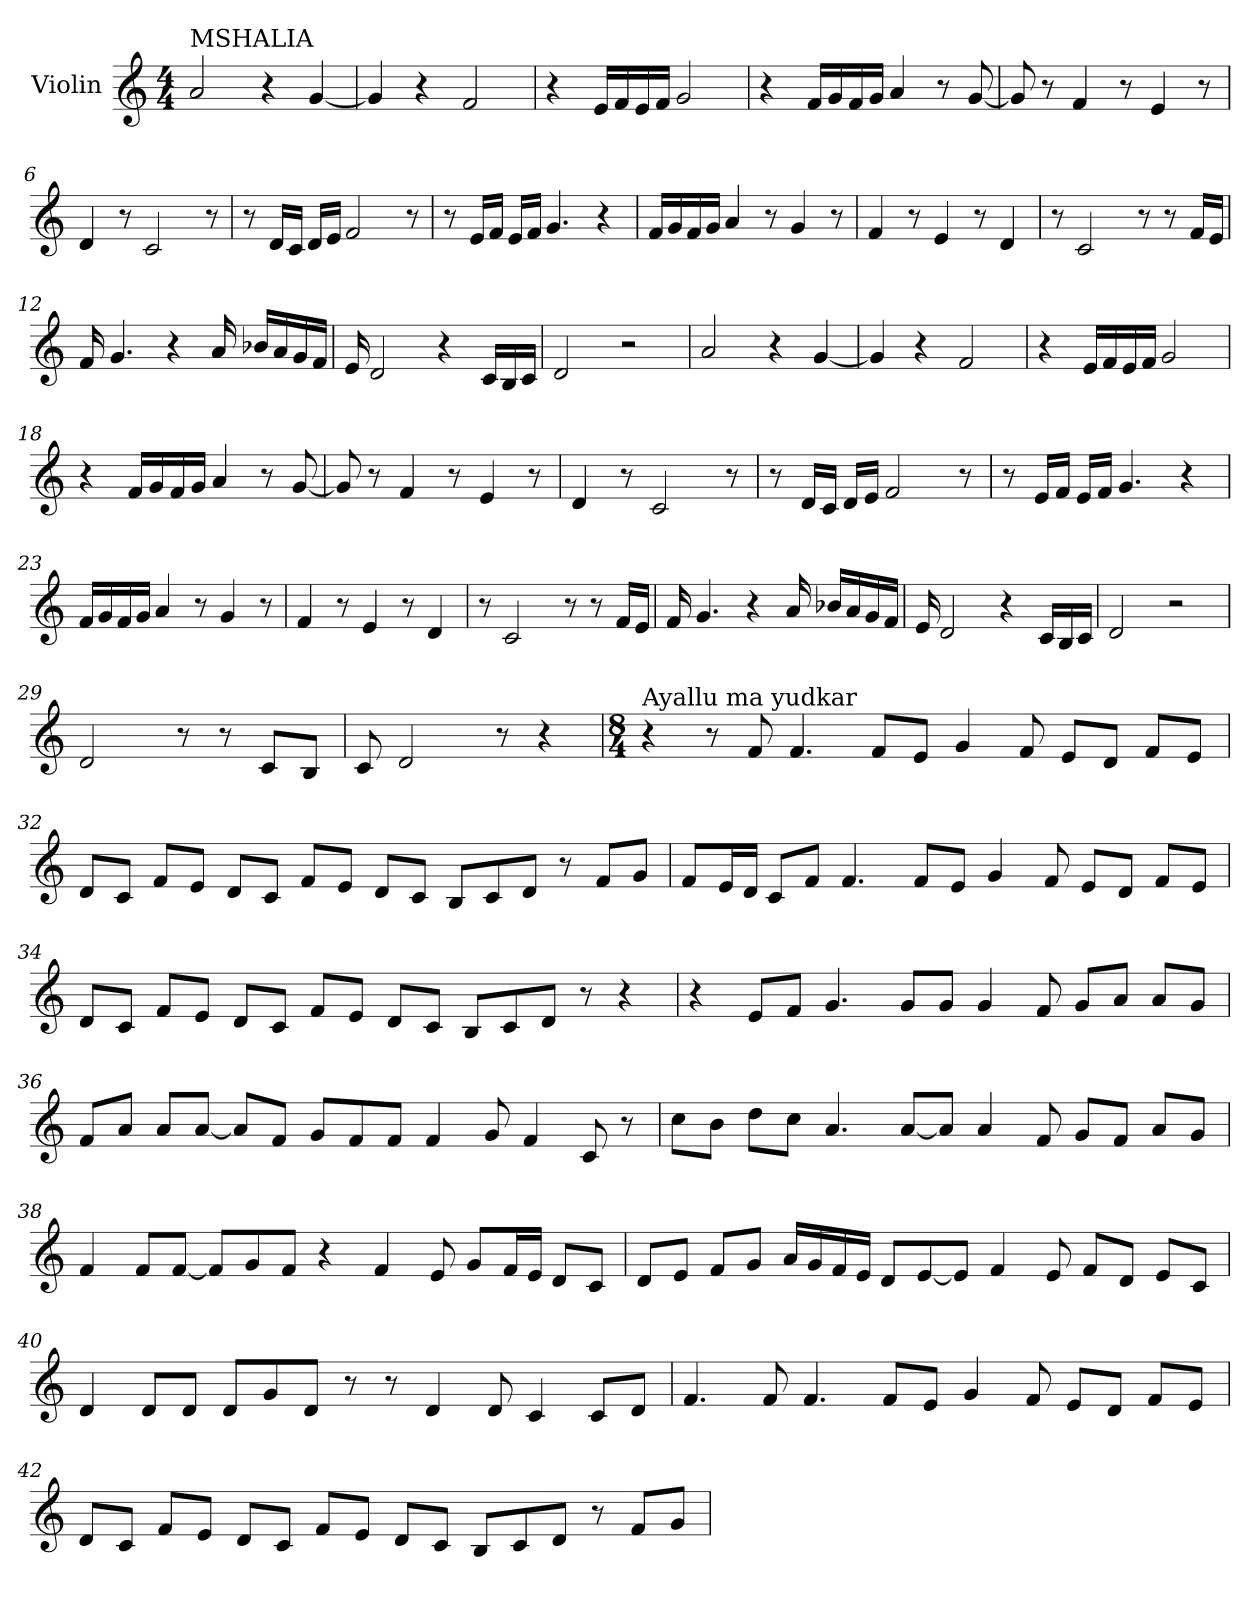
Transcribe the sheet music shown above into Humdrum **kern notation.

**kern
*part1
*staff1
*I"Violin
*clefG2
*k[]
*C:
*M4/4
*MM85
=1
!LO:TX:a:t=MSHALIA
2a/
4r
[4g/
=2
4g/]
4r
2f/
=3
4r
16e/LL
16f/
16e/
16f/JJ
2g/
=4
4r
16f/LL
16g/
16f/
16g/JJ
4a/
8r
[8g/
!!LO:LB:g=z
=5
8g/]
8r
4f/
8r
4e/
8r
=6
4d/
8r
2c/
8r
=7
8r
16d/LL
16c/JJ
16d/LL
16e/JJ
2f/
8r
=8
8r
16e/LL
16f/JJ
16e/LL
16f/JJ
4.g/
4r
=9
16f/LL
16g/
16f/
16g/JJ
4a/
8r
4g/
8r
!!LO:LB:g=z
=10
4f/
8r
4e/
8r
4d/
=11
8r
2c/
8r
8r
16f/LL
16e/JJ
=12
16f/
4.g/
4r
16a/
16b-X/LL
16a/
16g/
16f/JJ
=13
16e/
2d/
4r
16c/LL
16B/
16c/JJ
=14
2d/
2r
!!LO:LB:g=z
=15
2a/
4r
[4g/
=16
4g/]
4r
2f/
=17
4r
16e/LL
16f/
16e/
16f/JJ
2g/
=18
4r
16f/LL
16g/
16f/
16g/JJ
4a/
8r
[8g/
=19
8g/]
8r
4f/
8r
4e/
8r
!!LO:LB:g=z
=20
4d/
8r
2c/
8r
=21
8r
16d/LL
16c/JJ
16d/LL
16e/JJ
2f/
8r
=22
8r
16e/LL
16f/JJ
16e/LL
16f/JJ
4.g/
4r
=23
16f/LL
16g/
16f/
16g/JJ
4a/
8r
4g/
8r
=24
4f/
8r
4e/
8r
4d/
!!LO:LB:g=z
=25
8r
2c/
8r
8r
16f/LL
16e/JJ
=26
16f/
4.g/
4r
16a/
16b-X/LL
16a/
16g/
16f/JJ
=27
16e/
2d/
4r
16c/LL
16B/
16c/JJ
=28
2d/
2r
=29
2d/
8r
8r
8c/L
8B/J
!!LO:LB:g=z
=30
8c/
2d/
8r
4r
=31
*M8/4
*MM60
!LO:TX:a:t=Ayallu ma yudkar
4r
8r
8f/
4.f/
8f/L
8e/J
4g/
8f/
8e/L
8d/J
8f/L
8e/J
=32
8d/L
8c/J
8f/L
8e/J
8d/L
8c/J
8f/L
8e/J
8d/L
8c/J
8B/L
8c/
8d/J
8r
8f/L
8g/J
!!LO:LB:g=z
=33
8f/L
16e/L
16d/JJ
8c/L
8f/J
4.f/
8f/L
8e/J
4g/
8f/
8e/L
8d/J
8f/L
8e/J
!!LO:PB:g=z
=34
8d/L
8c/J
8f/L
8e/J
8d/L
8c/J
8f/L
8e/J
8d/L
8c/J
8B/L
8c/
8d/J
8r
4r
=35
4r
8e/L
8f/J
4.g/
8g/L
8g/J
4g/
8f/
8g/L
8a/J
8a/L
8g/J
!!LO:LB:g=z
=36
8f/L
8a/J
8a/L
[8a/J
8a/L]
8f/J
8g/L
8f/
8f/J
4f/
8g/
4f/
8c/
8r
=37
8cc\L
8b\J
8dd\L
8cc\J
4.a/
[8a/L
8a/J]
4a/
8f/
8g/L
8f/J
8a/L
8g/J
!!LO:LB:g=z
=38
4f/
8f/L
[8f/J
8f/L]
8g/
8f/J
4r
4f/
8e/
8g/L
16f/L
16e/JJ
8d/L
8c/J
=39
8d/L
8e/J
8f/L
8g/J
16a/LL
16g/
16f/
16e/JJ
8d/L
[8e/
8e/J]
4f/
8e/
8f/L
8d/J
8e/L
8c/J
!!LO:LB:g=z
=40
4d/
8d/L
8d/J
8d/L
8g/
8d/J
8r
8r
4d/
8d/
4c/
8c/L
8d/J
=41
4.f/
8f/
4.f/
8f/L
8e/J
4g/
8f/
8e/L
8d/J
8f/L
8e/J
!!LO:LB:g=z
=42
8d/L
8c/J
8f/L
8e/J
8d/L
8c/J
8f/L
8e/J
8d/L
8c/J
8B/L
8c/
8d/J
8r
8f/L
8g/J
=
*-
